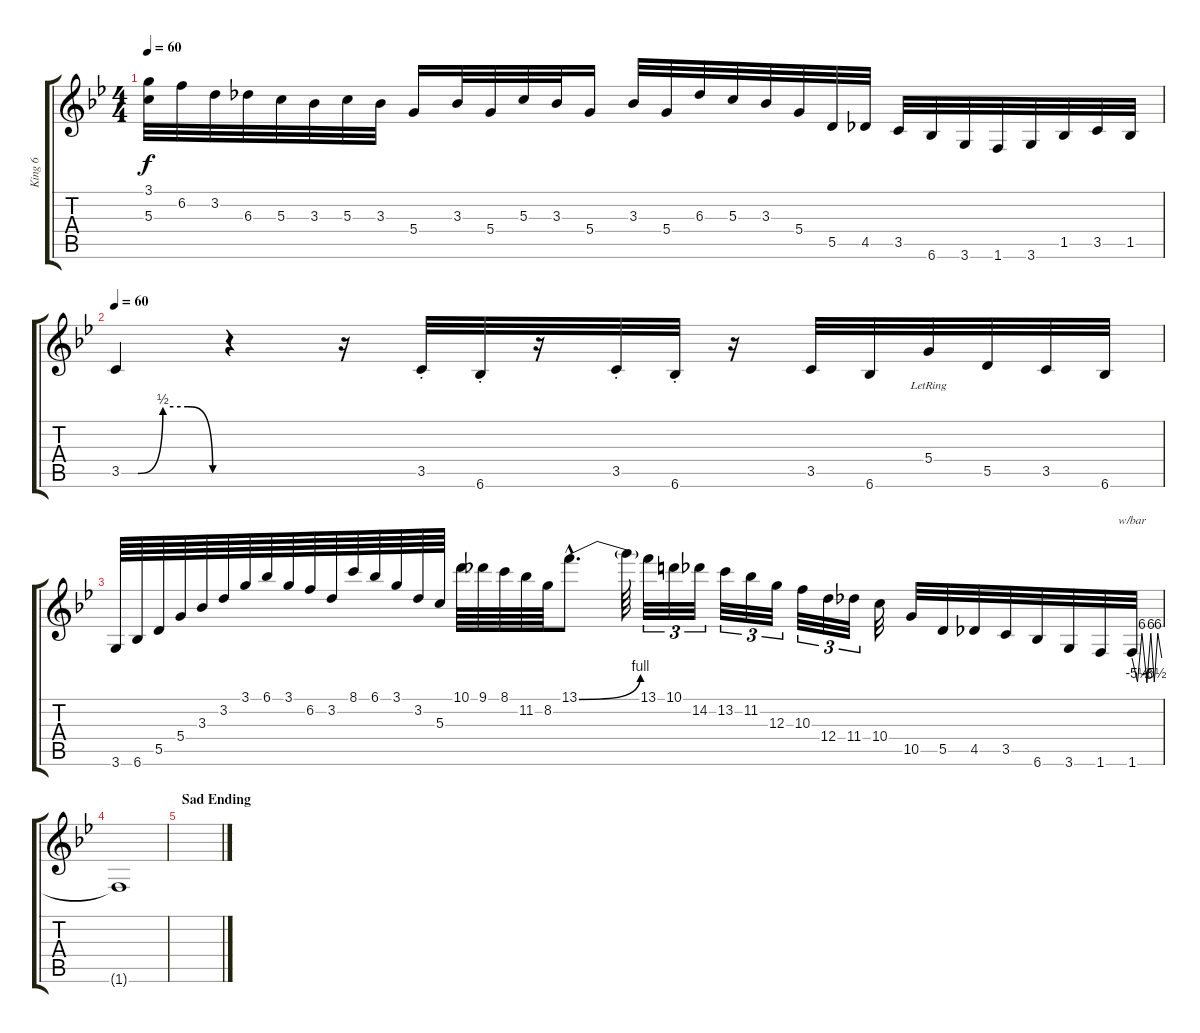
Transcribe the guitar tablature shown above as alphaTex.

\track ("King 6" "King 6") {instrument distortionguitar}
\staff {score tabs}
\tuning (E4 B3 G3 D3 A2 E2) {hide}
\ts (4 4)
\tempo 60
\clef g2
\ks gminor
(3.1 5.3{t}).32{dy f} 6.2.32 3.2.32 6.3.32 5.3.32 3.3.32 5.3.32 3.3.32 5.4.16 3.3.32 5.4.32 5.3.32 3.3.32 5.4.16 3.3.32 5.4.32 6.3.32 5.3.32 3.3.32 5.4.32 5.5.32 4.5.32 3.5.32 6.6.32 3.6.32 1.6.32 3.6.32 1.5.32 3.5.32 1.5.32 |
\tempo 60
3.5{be (custom 0 0 10 0 25 2 40 2 55 0 60 0)}.4 r.4 r.16 3.5{st}.32 6.6{st}.32 r.16 3.5{st}.32 6.6{st}.32 r.16 3.5.32 6.6.32 5.4{lr}.32 5.5.32 3.5.32 6.6.32 |
3.6.64 6.6.64 5.5.64 5.4.64 3.3.64 3.2.64 3.1.64 6.1.64 3.1.64 6.2.64 3.2.64 8.1.64 6.1.64 3.1.64 3.2.64 5.3.64 10.1.64 9.1.64 8.1.64 11.2.64 8.2.64 13.1{be (bend 0 0 60 4) hac}.8{d} 13.1{t}.64 13.1.32{tu (3 2)} 10.1.32{tu (3 2)} 14.2.32{tu (3 2)} 13.2.32{tu (3 2)} 11.2.32{tu (3 2)} 12.3.32{tu (3 2)} 10.3.32{tu (3 2)} 12.4.32{tu (3 2)} 11.4.32{tu (3 2)} 10.4.32 10.5.32 5.5.32 4.5.32 3.5.32 6.6.32 3.6.32 1.6.32 1.6.32{tbe (custom default 0 0 11 -22 20 24 30 -24 38 24 45 -22 52 24 60 0)} |
1.6{t}.1 |
\section ("" "Sad Ending")
